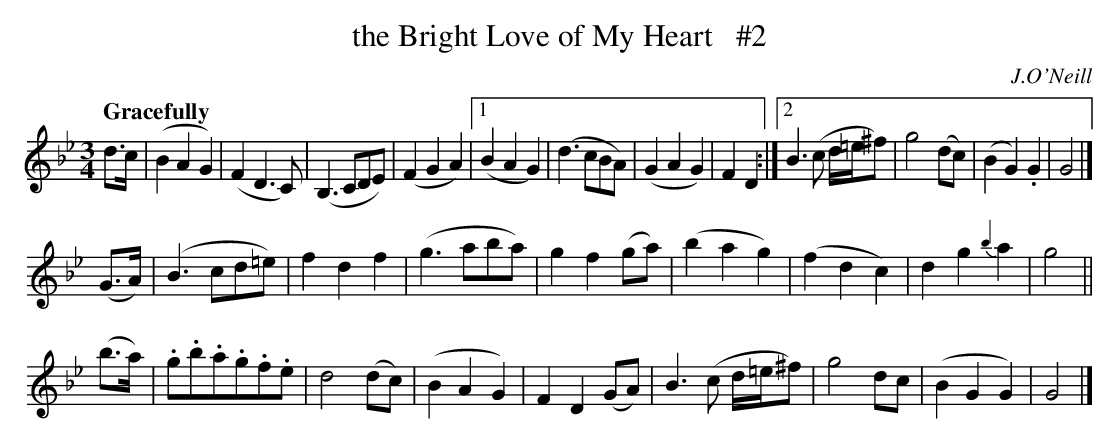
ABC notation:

X:1
T: the Bright Love of My Heart   #2
M: 3/4
L: 1/8
Q: "Gracefully"
O: J.O'Neill
K: Gm
d>c \
|  (B2A2G2) | (F2D3C) | (B,3CDE) | (F2G2A2) |\
[1 (B2A2G2) | (d3cBA) | (G2A2G2) | F2D2 :|\
[2 B3(c d/=e/^f) | g4 (dc) | (B2G2) .G2 | G4 |]
(G>A) | (B3cd=e) | f2d2 f2 | (g3aba) | g2f2 (ga) | (b2a2g2) | (f2d2c2) | d2g2 {b2}a2 | g4 ||
(b>a) | .g.b.a.g.f.e | d4 (dc) | (B2A2G2) | F2D2 (GA) | B3(c d/=e/^f) | g4 dc | (B2G2G2) | G4 |]
